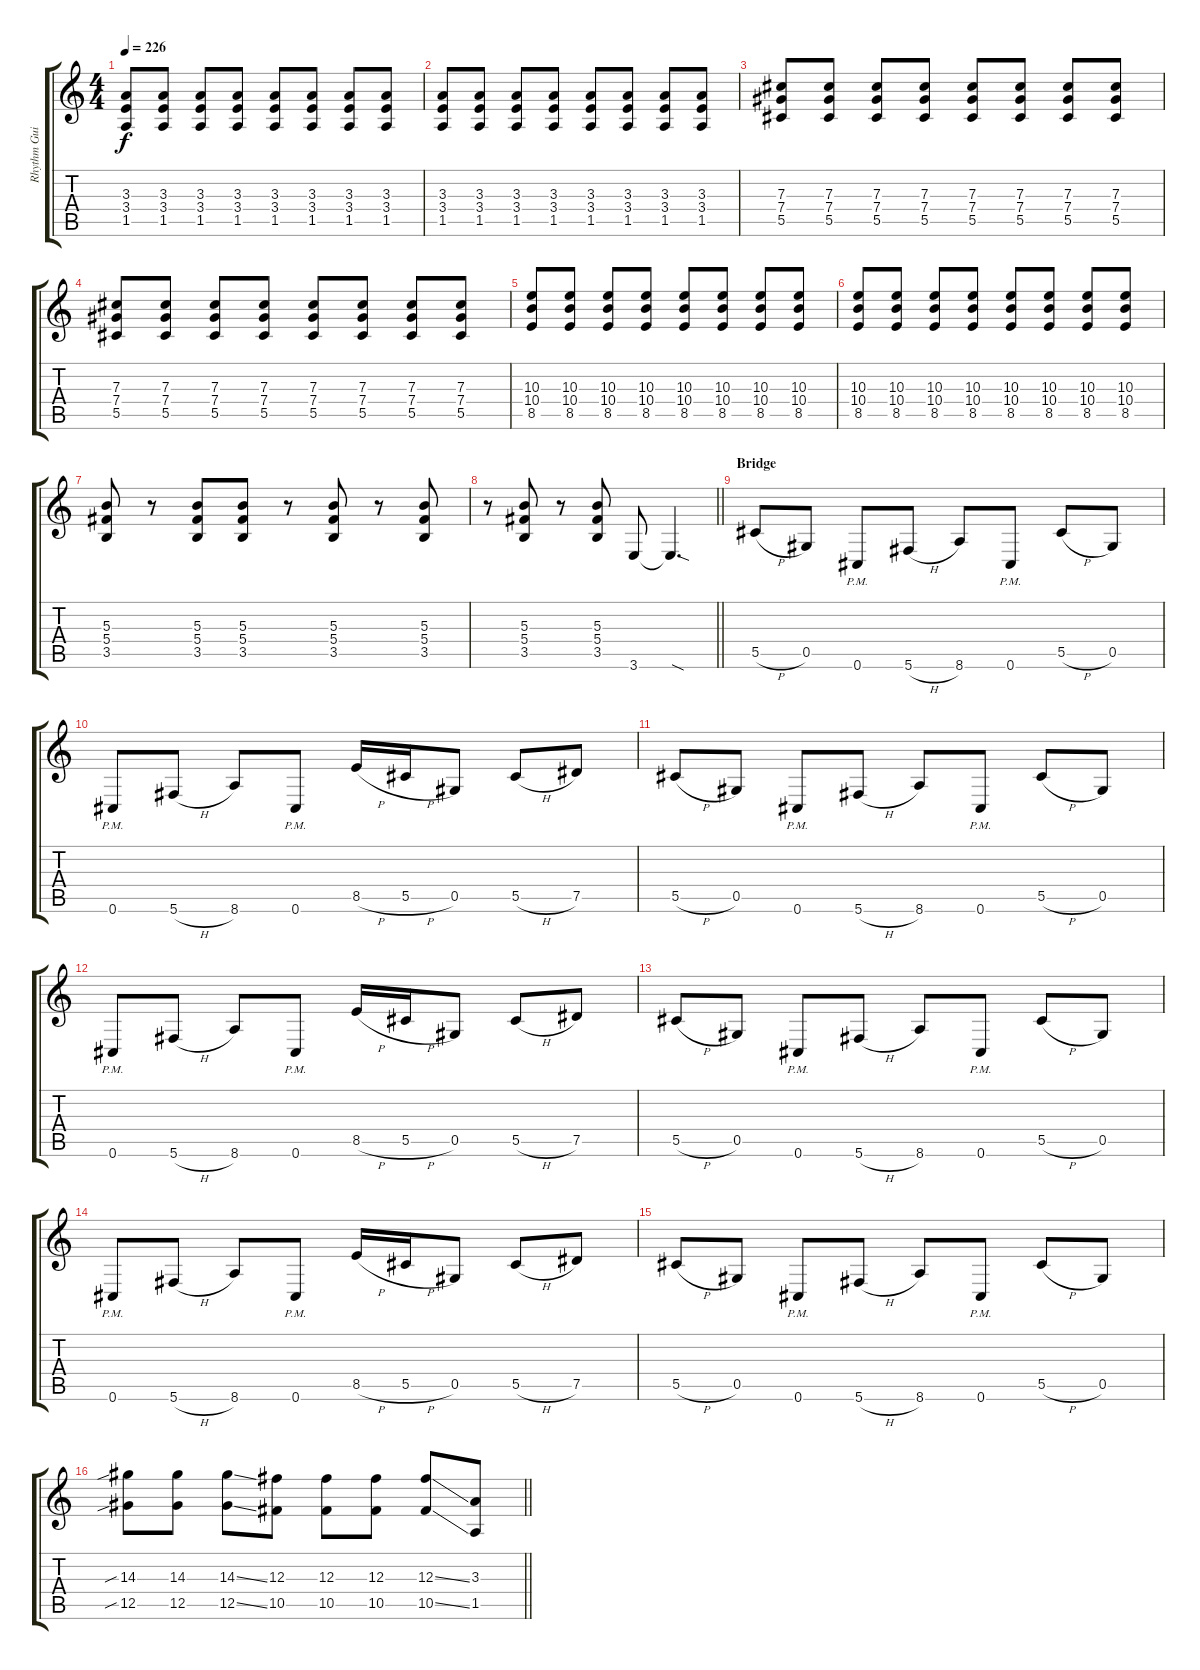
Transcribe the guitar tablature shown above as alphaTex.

\track ("Rhythm Guitar I" "Rhythm Gui") {instrument overdrivenguitar}
\staff {score tabs}
\tuning (Eb4 Bb3 Gb3 Db3 Ab2 Db2) {hide}
\ts (4 4)
\tempo 226
\clef g2
\ks c
(3.3 3.4 1.5).8{dy f} (3.3 3.4 1.5).8 (3.3 3.4 1.5).8 (3.3 3.4 1.5).8 (3.3 3.4 1.5).8 (3.3 3.4 1.5).8 (3.3 3.4 1.5).8 (3.3 3.4 1.5).8 |
(3.3 3.4 1.5).8 (3.3 3.4 1.5).8 (3.3 3.4 1.5).8 (3.3 3.4 1.5).8 (3.3 3.4 1.5).8 (3.3 3.4 1.5).8 (3.3 3.4 1.5).8 (3.3 3.4 1.5).8 |
(7.3 7.4 5.5).8 (7.3 7.4 5.5).8 (7.3 7.4 5.5).8 (7.3 7.4 5.5).8 (7.3 7.4 5.5).8 (7.3 7.4 5.5).8 (7.3 7.4 5.5).8 (7.3 7.4 5.5).8 |
(7.3 7.4 5.5).8 (7.3 7.4 5.5).8 (7.3 7.4 5.5).8 (7.3 7.4 5.5).8 (7.3 7.4 5.5).8 (7.3 7.4 5.5).8 (7.3 7.4 5.5).8 (7.3 7.4 5.5).8 |
(10.3 10.4 8.5).8 (10.3 10.4 8.5).8 (10.3 10.4 8.5).8 (10.3 10.4 8.5).8 (10.3 10.4 8.5).8 (10.3 10.4 8.5).8 (10.3 10.4 8.5).8 (10.3 10.4 8.5).8 |
(10.3 10.4 8.5).8 (10.3 10.4 8.5).8 (10.3 10.4 8.5).8 (10.3 10.4 8.5).8 (10.3 10.4 8.5).8 (10.3 10.4 8.5).8 (10.3 10.4 8.5).8 (10.3 10.4 8.5).8 |
(5.3 5.4 3.5).8 r.8 (5.3 5.4 3.5).8 (5.3 5.4 3.5).8 r.8 (5.3 5.4 3.5).8 r.8 (5.3 5.4 3.5).8 |
\barLineRight lightlight
r.8 (5.3 5.4 3.5).8 r.8 (5.3 5.4 3.5).8 3.6.8 3.6{sod t}.4{d} |
\section ("" "Bridge")
5.5{h}.8{balance 8} 0.5.8 0.6{pm}.8 5.6{h}.8 8.6.8 0.6{pm}.8 5.5{h}.8 0.5.8 |
0.6{pm}.8 5.6{h}.8 8.6.8 0.6{pm}.8 8.5{h}.16 5.5{h}.16 0.5.8 5.5{h}.8 7.5.8 |
5.5{h}.8 0.5.8 0.6{pm}.8 5.6{h}.8 8.6.8 0.6{pm}.8 5.5{h}.8 0.5.8 |
0.6{pm}.8 5.6{h}.8 8.6.8 0.6{pm}.8 8.5{h}.16 5.5{h}.16 0.5.8 5.5{h}.8 7.5.8 |
5.5{h}.8 0.5.8 0.6{pm}.8 5.6{h}.8 8.6.8 0.6{pm}.8 5.5{h}.8 0.5.8 |
0.6{pm}.8 5.6{h}.8 8.6.8 0.6{pm}.8 8.5{h}.16 5.5{h}.16 0.5.8 5.5{h}.8 7.5.8 |
5.5{h}.8 0.5.8 0.6{pm}.8 5.6{h}.8 8.6.8 0.6{pm}.8 5.5{h}.8 0.5.8 |
\barLineRight lightlight
(14.3{sib} 12.5{sib}).8 (14.3 12.5).8 (14.3{ss} 12.5{ss}).8 (12.3 10.5).8 (12.3 10.5).8 (12.3 10.5).8 (12.3{ss} 10.5{ss}).8 (3.3 1.5).8
